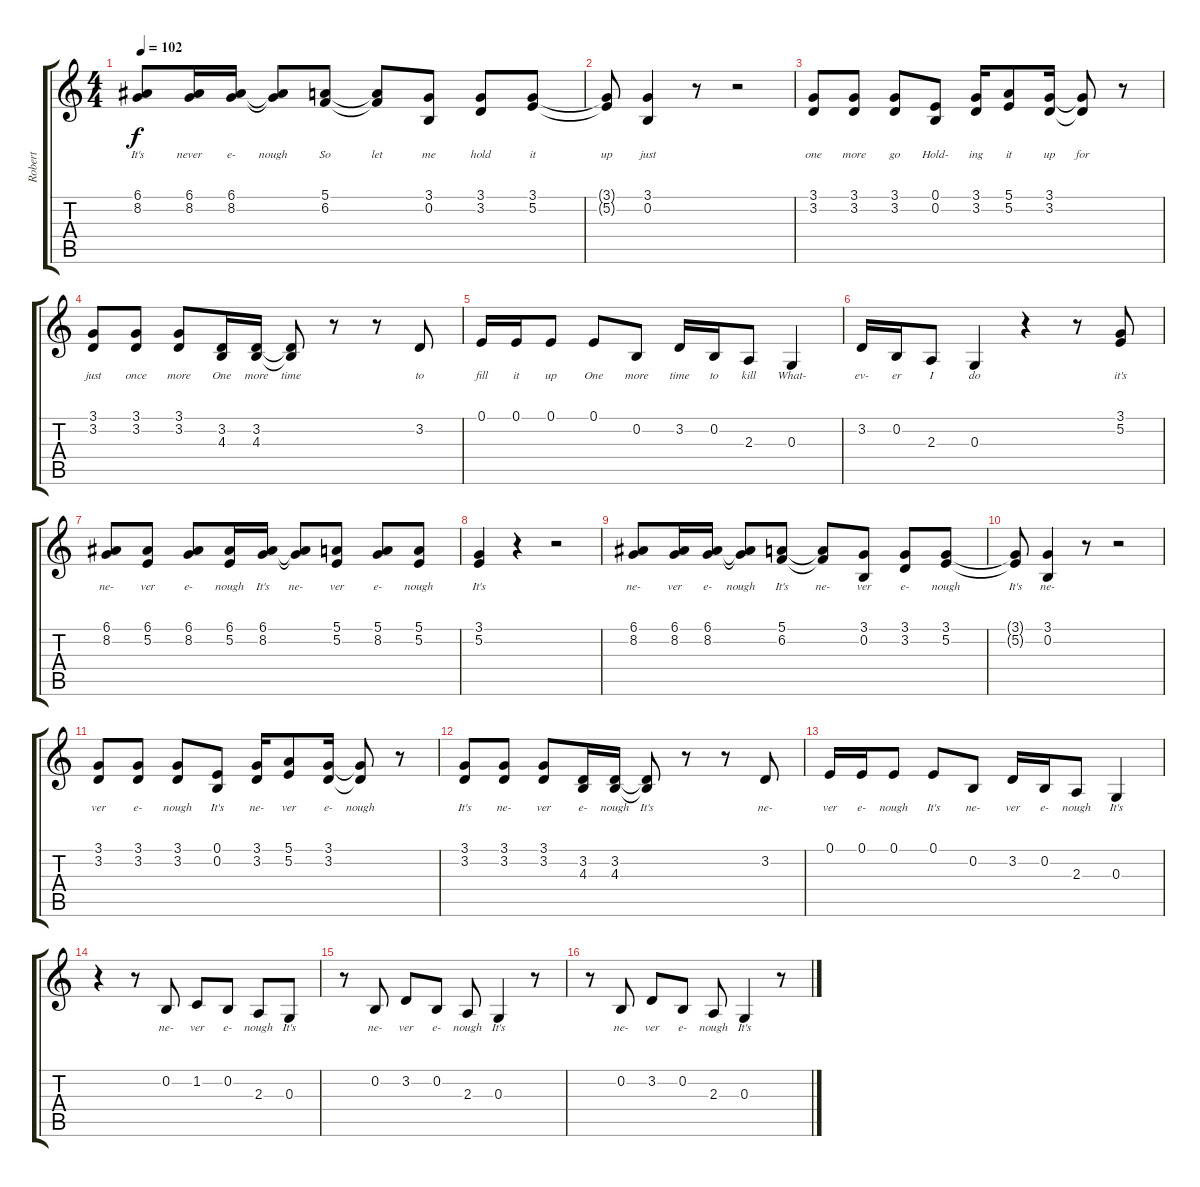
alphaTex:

\track ("Robert" "Robert") {instrument sopranosax}
\staff {score tabs}
\tuning (E4 B3 G3 D3 A2 E2) {hide}
\ts (4 4)
\tempo 102
\clef g2
\ks c
(6.1 8.2).8{lyrics (0 "It's") lyrics (1 "") lyrics (2 "") lyrics (3 "") lyrics (4 "") dy f} (6.1 8.2).16{lyrics (0 "never") lyrics (1 "") lyrics (2 "") lyrics (3 "") lyrics (4 "")} (6.1 8.2).16{lyrics (0 "e-") lyrics (1 "") lyrics (2 "") lyrics (3 "") lyrics (4 "")} (6.1{t} 8.2{t}).8{lyrics (0 "nough") lyrics (1 "") lyrics (2 "") lyrics (3 "") lyrics (4 "")} (5.1 6.2).8{lyrics (0 "So") lyrics (1 "") lyrics (2 "") lyrics (3 "") lyrics (4 "")} (5.1{t} 6.2{t}).8{lyrics (0 "let") lyrics (1 "") lyrics (2 "") lyrics (3 "") lyrics (4 "")} (3.1 0.2).8{lyrics (0 "me") lyrics (1 "") lyrics (2 "") lyrics (3 "") lyrics (4 "")} (3.1 3.2).8{lyrics (0 "hold") lyrics (1 "") lyrics (2 "") lyrics (3 "") lyrics (4 "")} (3.1 5.2).8{lyrics (0 "it") lyrics (1 "") lyrics (2 "") lyrics (3 "") lyrics (4 "")} |
(3.1{t} 5.2{t}).8{lyrics (0 "up") lyrics (1 "") lyrics (2 "") lyrics (3 "") lyrics (4 "")} (3.1 0.2).4{lyrics (0 "just") lyrics (1 "") lyrics (2 "") lyrics (3 "") lyrics (4 "")} r.8 r.2 |
(3.1 3.2).8{lyrics (0 "one") lyrics (1 "") lyrics (2 "") lyrics (3 "") lyrics (4 "")} (3.1 3.2).8{lyrics (0 "more") lyrics (1 "") lyrics (2 "") lyrics (3 "") lyrics (4 "")} (3.1 3.2).8{lyrics (0 "go") lyrics (1 "") lyrics (2 "") lyrics (3 "") lyrics (4 "")} (0.1 0.2).8{lyrics (0 "Hold-") lyrics (1 "") lyrics (2 "") lyrics (3 "") lyrics (4 "")} (3.1 3.2).16{lyrics (0 "ing") lyrics (1 "") lyrics (2 "") lyrics (3 "") lyrics (4 "")} (5.1 5.2).8{lyrics (0 "it") lyrics (1 "") lyrics (2 "") lyrics (3 "") lyrics (4 "")} (3.1 3.2).16{lyrics (0 "up") lyrics (1 "") lyrics (2 "") lyrics (3 "") lyrics (4 "")} (3.1{t} 3.2{t}).8{lyrics (0 "for") lyrics (1 "") lyrics (2 "") lyrics (3 "") lyrics (4 "")} r.8 |
(3.1 3.2).8{lyrics (0 "just") lyrics (1 "") lyrics (2 "") lyrics (3 "") lyrics (4 "")} (3.1 3.2).8{lyrics (0 "once") lyrics (1 "") lyrics (2 "") lyrics (3 "") lyrics (4 "")} (3.1 3.2).8{lyrics (0 "more") lyrics (1 "") lyrics (2 "") lyrics (3 "") lyrics (4 "")} (3.2 4.3).16{lyrics (0 "One") lyrics (1 "") lyrics (2 "") lyrics (3 "") lyrics (4 "")} (3.2 4.3).16{lyrics (0 "more") lyrics (1 "") lyrics (2 "") lyrics (3 "") lyrics (4 "")} (3.2{t} 4.3{t}).8{lyrics (0 "time") lyrics (1 "") lyrics (2 "") lyrics (3 "") lyrics (4 "")} r.8 r.8 3.2.8{lyrics (0 "to") lyrics (1 "") lyrics (2 "") lyrics (3 "") lyrics (4 "")} |
0.1.16{lyrics (0 "fill") lyrics (1 "") lyrics (2 "") lyrics (3 "") lyrics (4 "")} 0.1.16{lyrics (0 "it") lyrics (1 "") lyrics (2 "") lyrics (3 "") lyrics (4 "")} 0.1.8{lyrics (0 "up") lyrics (1 "") lyrics (2 "") lyrics (3 "") lyrics (4 "")} 0.1.8{lyrics (0 "One") lyrics (1 "") lyrics (2 "") lyrics (3 "") lyrics (4 "")} 0.2.8{lyrics (0 "more") lyrics (1 "") lyrics (2 "") lyrics (3 "") lyrics (4 "")} 3.2.16{lyrics (0 "time") lyrics (1 "") lyrics (2 "") lyrics (3 "") lyrics (4 "")} 0.2.16{lyrics (0 "to") lyrics (1 "") lyrics (2 "") lyrics (3 "") lyrics (4 "")} 2.3.8{lyrics (0 "kill") lyrics (1 "") lyrics (2 "") lyrics (3 "") lyrics (4 "")} 0.3.4{lyrics (0 "What-") lyrics (1 "") lyrics (2 "") lyrics (3 "") lyrics (4 "")} |
3.2.16{lyrics (0 "ev-") lyrics (1 "") lyrics (2 "") lyrics (3 "") lyrics (4 "")} 0.2.16{lyrics (0 "er") lyrics (1 "") lyrics (2 "") lyrics (3 "") lyrics (4 "")} 2.3.8{lyrics (0 "I") lyrics (1 "") lyrics (2 "") lyrics (3 "") lyrics (4 "")} 0.3.4{lyrics (0 "do") lyrics (1 "") lyrics (2 "") lyrics (3 "") lyrics (4 "")} r.4 r.8 (3.1 5.2).8{lyrics (0 "it's") lyrics (1 "") lyrics (2 "") lyrics (3 "") lyrics (4 "")} |
(6.1 8.2).8{lyrics (0 "ne-") lyrics (1 "") lyrics (2 "") lyrics (3 "") lyrics (4 "")} (6.1 5.2).8{lyrics (0 "ver") lyrics (1 "") lyrics (2 "") lyrics (3 "") lyrics (4 "")} (6.1 8.2).8{lyrics (0 "e-") lyrics (1 "") lyrics (2 "") lyrics (3 "") lyrics (4 "")} (6.1 5.2).16{lyrics (0 "nough") lyrics (1 "") lyrics (2 "") lyrics (3 "") lyrics (4 "")} (6.1 8.2).16{lyrics (0 "It's") lyrics (1 "") lyrics (2 "") lyrics (3 "") lyrics (4 "")} (6.1{t} 8.2{t}).8{lyrics (0 "ne-") lyrics (1 "") lyrics (2 "") lyrics (3 "") lyrics (4 "")} (5.1 5.2).8{lyrics (0 "ver") lyrics (1 "") lyrics (2 "") lyrics (3 "") lyrics (4 "")} (5.1 8.2).8{lyrics (0 "e-") lyrics (1 "") lyrics (2 "") lyrics (3 "") lyrics (4 "")} (5.1 5.2).8{lyrics (0 "nough") lyrics (1 "") lyrics (2 "") lyrics (3 "") lyrics (4 "")} |
(3.1 5.2).4{lyrics (0 "It's") lyrics (1 "") lyrics (2 "") lyrics (3 "") lyrics (4 "")} r.4 r.2 |
(6.1 8.2).8{lyrics (0 "ne-") lyrics (1 "") lyrics (2 "") lyrics (3 "") lyrics (4 "")} (6.1 8.2).16{lyrics (0 "ver") lyrics (1 "") lyrics (2 "") lyrics (3 "") lyrics (4 "")} (6.1 8.2).16{lyrics (0 "e-") lyrics (1 "") lyrics (2 "") lyrics (3 "") lyrics (4 "")} (6.1{t} 8.2{t}).8{lyrics (0 "nough") lyrics (1 "") lyrics (2 "") lyrics (3 "") lyrics (4 "")} (5.1 6.2).8{lyrics (0 "It's") lyrics (1 "") lyrics (2 "") lyrics (3 "") lyrics (4 "")} (5.1{t} 6.2{t}).8{lyrics (0 "ne-") lyrics (1 "") lyrics (2 "") lyrics (3 "") lyrics (4 "")} (3.1 0.2).8{lyrics (0 "ver") lyrics (1 "") lyrics (2 "") lyrics (3 "") lyrics (4 "")} (3.1 3.2).8{lyrics (0 "e-") lyrics (1 "") lyrics (2 "") lyrics (3 "") lyrics (4 "")} (3.1 5.2).8{lyrics (0 "nough") lyrics (1 "") lyrics (2 "") lyrics (3 "") lyrics (4 "")} |
(3.1{t} 5.2{t}).8{lyrics (0 "It's") lyrics (1 "") lyrics (2 "") lyrics (3 "") lyrics (4 "")} (3.1 0.2).4{lyrics (0 "ne-") lyrics (1 "") lyrics (2 "") lyrics (3 "") lyrics (4 "")} r.8 r.2 |
(3.1 3.2).8{lyrics (0 "ver") lyrics (1 "") lyrics (2 "") lyrics (3 "") lyrics (4 "")} (3.1 3.2).8{lyrics (0 "e-") lyrics (1 "") lyrics (2 "") lyrics (3 "") lyrics (4 "")} (3.1 3.2).8{lyrics (0 "nough") lyrics (1 "") lyrics (2 "") lyrics (3 "") lyrics (4 "")} (0.1 0.2).8{lyrics (0 "It's") lyrics (1 "") lyrics (2 "") lyrics (3 "") lyrics (4 "")} (3.1 3.2).16{lyrics (0 "ne-") lyrics (1 "") lyrics (2 "") lyrics (3 "") lyrics (4 "")} (5.1 5.2).8{lyrics (0 "ver") lyrics (1 "") lyrics (2 "") lyrics (3 "") lyrics (4 "")} (3.1 3.2).16{lyrics (0 "e-") lyrics (1 "") lyrics (2 "") lyrics (3 "") lyrics (4 "")} (3.1{t} 3.2{t}).8{lyrics (0 "nough") lyrics (1 "") lyrics (2 "") lyrics (3 "") lyrics (4 "")} r.8 |
(3.1 3.2).8{lyrics (0 "It's") lyrics (1 "") lyrics (2 "") lyrics (3 "") lyrics (4 "")} (3.1 3.2).8{lyrics (0 "ne-") lyrics (1 "") lyrics (2 "") lyrics (3 "") lyrics (4 "")} (3.1 3.2).8{lyrics (0 "ver") lyrics (1 "") lyrics (2 "") lyrics (3 "") lyrics (4 "")} (3.2 4.3).16{lyrics (0 "e-") lyrics (1 "") lyrics (2 "") lyrics (3 "") lyrics (4 "")} (3.2 4.3).16{lyrics (0 "nough") lyrics (1 "") lyrics (2 "") lyrics (3 "") lyrics (4 "")} (3.2{t} 4.3{t}).8{lyrics (0 "It's") lyrics (1 "") lyrics (2 "") lyrics (3 "") lyrics (4 "")} r.8 r.8 3.2.8{lyrics (0 "ne-") lyrics (1 "") lyrics (2 "") lyrics (3 "") lyrics (4 "")} |
0.1.16{lyrics (0 "ver") lyrics (1 "") lyrics (2 "") lyrics (3 "") lyrics (4 "")} 0.1.16{lyrics (0 "e-") lyrics (1 "") lyrics (2 "") lyrics (3 "") lyrics (4 "")} 0.1.8{lyrics (0 "nough") lyrics (1 "") lyrics (2 "") lyrics (3 "") lyrics (4 "")} 0.1.8{lyrics (0 "It's") lyrics (1 "") lyrics (2 "") lyrics (3 "") lyrics (4 "")} 0.2.8{lyrics (0 "ne-") lyrics (1 "") lyrics (2 "") lyrics (3 "") lyrics (4 "")} 3.2.16{lyrics (0 "ver") lyrics (1 "") lyrics (2 "") lyrics (3 "") lyrics (4 "")} 0.2.16{lyrics (0 "e-") lyrics (1 "") lyrics (2 "") lyrics (3 "") lyrics (4 "")} 2.3.8{lyrics (0 "nough") lyrics (1 "") lyrics (2 "") lyrics (3 "") lyrics (4 "")} 0.3.4{lyrics (0 "It's") lyrics (1 "") lyrics (2 "") lyrics (3 "") lyrics (4 "")} |
r.4 r.8 0.2.8{lyrics (0 "ne-") lyrics (1 "") lyrics (2 "") lyrics (3 "") lyrics (4 "")} 1.2.8{lyrics (0 "ver") lyrics (1 "") lyrics (2 "") lyrics (3 "") lyrics (4 "")} 0.2.8{lyrics (0 "e-") lyrics (1 "") lyrics (2 "") lyrics (3 "") lyrics (4 "")} 2.3.8{lyrics (0 "nough") lyrics (1 "") lyrics (2 "") lyrics (3 "") lyrics (4 "")} 0.3.8{lyrics (0 "It's") lyrics (1 "") lyrics (2 "") lyrics (3 "") lyrics (4 "")} |
r.8 0.2.8{lyrics (0 "ne-") lyrics (1 "") lyrics (2 "") lyrics (3 "") lyrics (4 "")} 3.2.8{lyrics (0 "ver") lyrics (1 "") lyrics (2 "") lyrics (3 "") lyrics (4 "")} 0.2.8{lyrics (0 "e-") lyrics (1 "") lyrics (2 "") lyrics (3 "") lyrics (4 "")} 2.3.8{lyrics (0 "nough") lyrics (1 "") lyrics (2 "") lyrics (3 "") lyrics (4 "")} 0.3.4{lyrics (0 "It's") lyrics (1 "") lyrics (2 "") lyrics (3 "") lyrics (4 "")} r.8 |
r.8 0.2.8{lyrics (0 "ne-") lyrics (1 "") lyrics (2 "") lyrics (3 "") lyrics (4 "")} 3.2.8{lyrics (0 "ver") lyrics (1 "") lyrics (2 "") lyrics (3 "") lyrics (4 "")} 0.2.8{lyrics (0 "e-") lyrics (1 "") lyrics (2 "") lyrics (3 "") lyrics (4 "")} 2.3.8{lyrics (0 "nough") lyrics (1 "") lyrics (2 "") lyrics (3 "") lyrics (4 "")} 0.3.4{lyrics (0 "It's") lyrics (1 "") lyrics (2 "") lyrics (3 "") lyrics (4 "")} r.8
